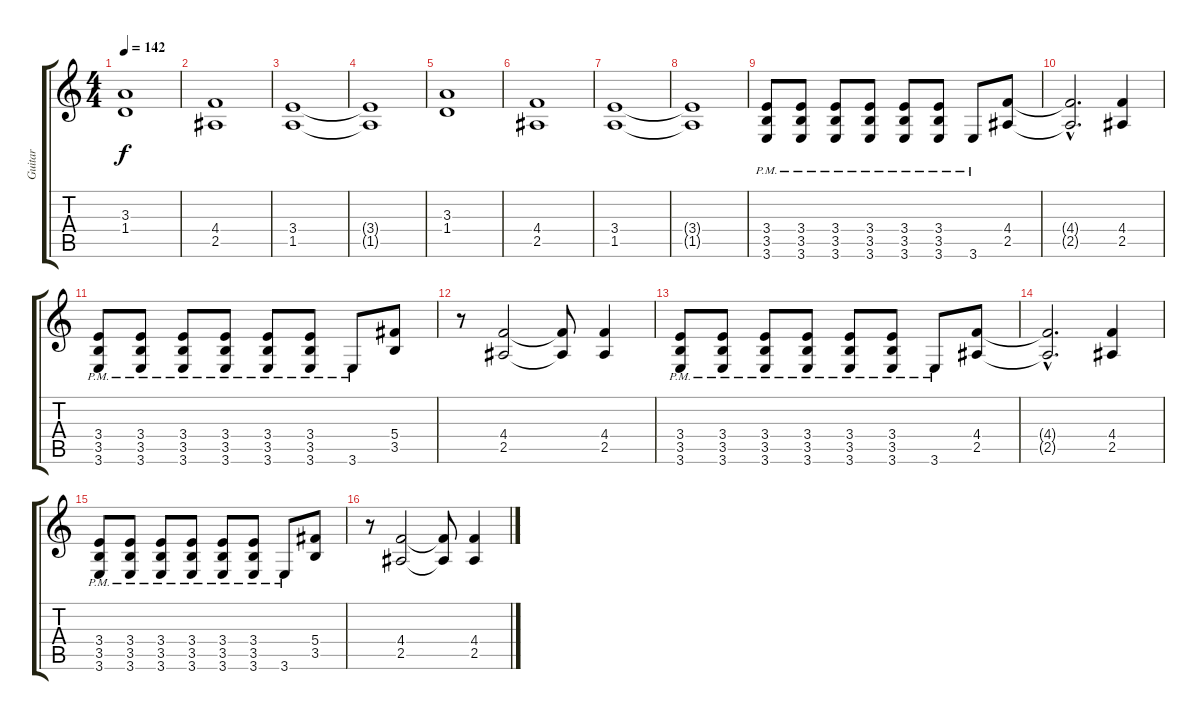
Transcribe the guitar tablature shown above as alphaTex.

\track ("Guitar" "Guitar") {instrument overdrivenguitar}
\staff {score tabs}
\tuning (Eb4 Bb3 Gb3 Db3 Ab2 Db2) {hide}
\ts (4 4)
\tempo 142
\clef g2
\ks c
(3.3 1.4).1{dy f} |
(4.4 2.5).1 |
(3.4 1.5).1 |
(3.4{t} 1.5{t}).1 |
(3.3 1.4).1 |
(4.4 2.5).1 |
(3.4 1.5).1 |
(3.4{t} 1.5{t}).1 |
(3.4{pm} 3.5{pm} 3.6{pm}).8 (3.4{pm} 3.5{pm} 3.6{pm}).8 (3.4{pm} 3.5{pm} 3.6{pm}).8 (3.4{pm} 3.5{pm} 3.6{pm}).8 (3.4{pm} 3.5{pm} 3.6{pm}).8 (3.4{pm} 3.5{pm} 3.6{pm}).8 3.6{pm}.8 (4.4 2.5).8 |
(4.4{hac t} 2.5{hac t}).2{d} (4.4 2.5).4 |
(3.4{pm} 3.5{pm} 3.6{pm}).8 (3.4{pm} 3.5{pm} 3.6{pm}).8 (3.4{pm} 3.5{pm} 3.6{pm}).8 (3.4{pm} 3.5{pm} 3.6{pm}).8 (3.4{pm} 3.5{pm} 3.6{pm}).8 (3.4{pm} 3.5{pm} 3.6{pm}).8 3.6{pm}.8 (5.4 3.5).8 |
r.8 (4.4 2.5).2 (4.4{t} 2.5{t}).8 (4.4 2.5).4 |
(3.4{pm} 3.5{pm} 3.6{pm}).8 (3.4{pm} 3.5{pm} 3.6{pm}).8 (3.4{pm} 3.5{pm} 3.6{pm}).8 (3.4{pm} 3.5{pm} 3.6{pm}).8 (3.4{pm} 3.5{pm} 3.6{pm}).8 (3.4{pm} 3.5{pm} 3.6{pm}).8 3.6{pm}.8 (4.4 2.5).8 |
(4.4{hac t} 2.5{hac t}).2{d} (4.4 2.5).4 |
(3.4{pm} 3.5{pm} 3.6{pm}).8 (3.4{pm} 3.5{pm} 3.6{pm}).8 (3.4{pm} 3.5{pm} 3.6{pm}).8 (3.4{pm} 3.5{pm} 3.6{pm}).8 (3.4{pm} 3.5{pm} 3.6{pm}).8 (3.4{pm} 3.5{pm} 3.6{pm}).8 3.6{pm}.8 (5.4 3.5).8 |
r.8 (4.4 2.5).2 (4.4{t} 2.5{t}).8 (4.4 2.5).4
